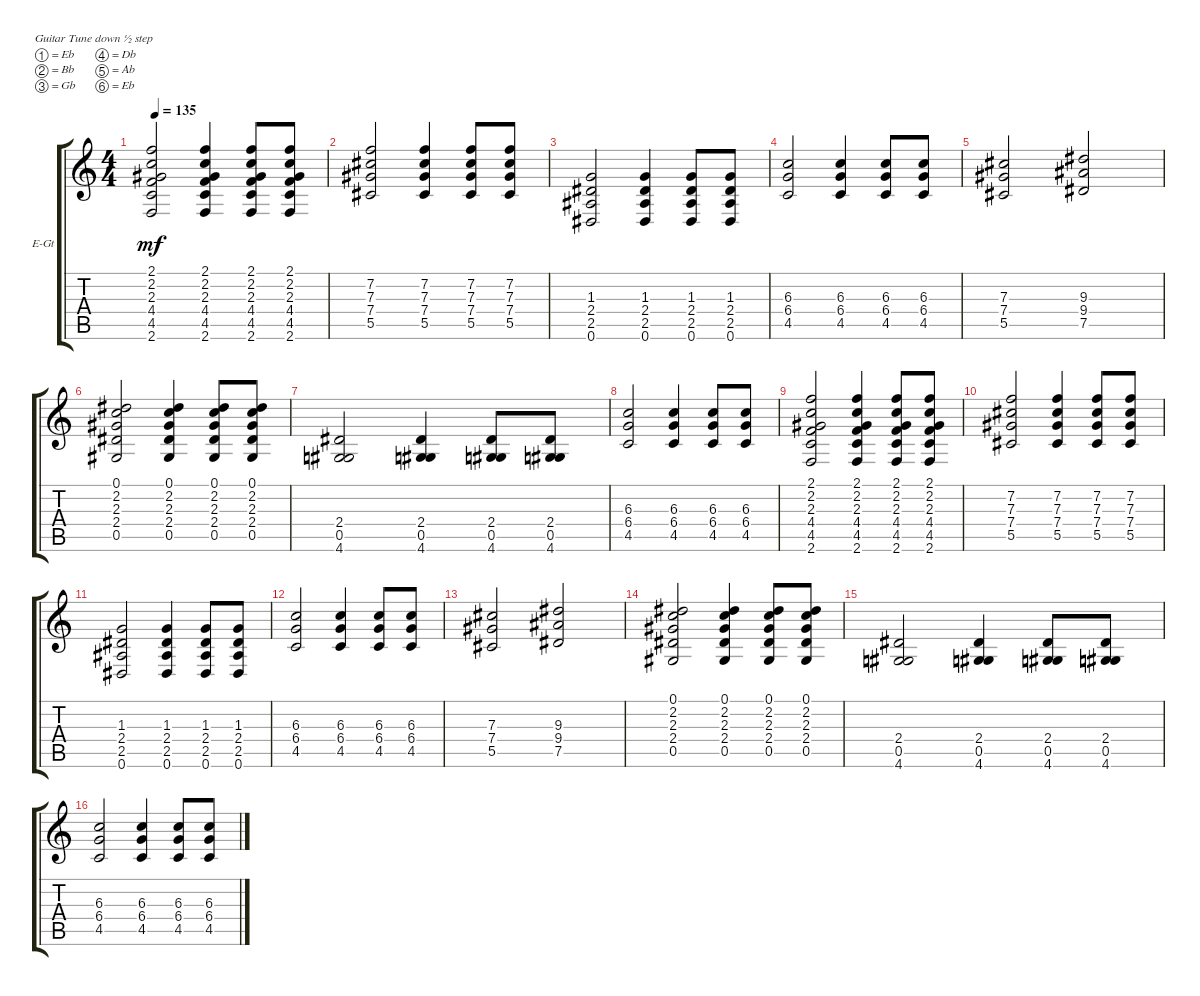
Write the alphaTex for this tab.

\defaultSystemsLayout 4
\bracketExtendMode groupsimilarinstruments
\firstSystemTrackNameOrientation horizontal
\otherSystemsTrackNameOrientation horizontal
\track ("Electric Guitar" "E-Gt") {instrument electricguitarclean}
\staff {score tabs}
\tuning (Eb4 Bb3 Gb3 Db3 Ab2 Eb2)
\ts (4 4)
\tempo 135
\clef g2
\ks c
(4.5 4.4 2.6 2.3 2.2 2.1).2{dy mf} (4.5 4.4 2.6 2.3 2.2 2.1).4 (4.5 4.4 2.6 2.3 2.2 2.1).8 (4.5 4.4 2.6 2.3 2.2 2.1).8 |
(5.5 7.4 7.3 7.2).2 (5.5 7.4 7.3 7.2).4 (5.5 7.4 7.3 7.2).8 (5.5 7.4 7.3 7.2).8 |
(2.5 2.4 1.3 0.6).2 (2.5 2.4 1.3 0.6).4 (2.5 2.4 1.3 0.6).8 (2.5 2.4 1.3 0.6).8 |
(4.5 6.4 6.3).2 (4.5 6.4 6.3).4 (4.5 6.4 6.3).8 (4.5 6.4 6.3).8 |
(5.5 7.3 7.4).2 (7.5 9.4 9.3).2 |
(0.5 2.4 2.3 2.2 0.1).2 (0.5 2.4 2.3 2.2 0.1).4 (0.5 2.4 2.3 2.2 0.1).8 (0.5 2.4 2.3 2.2 0.1).8 |
(0.5 2.4 4.6).2 (0.5 2.4 4.6).4 (0.5 2.4 4.6).8 (0.5 2.4 4.6).8 |
(4.5 6.4 6.3).2 (4.5 6.4 6.3).4 (4.5 6.4 6.3).8 (4.5 6.4 6.3).8 |
(4.5 4.4 2.6 2.3 2.2 2.1).2 (4.5 4.4 2.6 2.3 2.2 2.1).4 (4.5 4.4 2.6 2.3 2.2 2.1).8 (4.5 4.4 2.6 2.3 2.2 2.1).8 |
(5.5 7.4 7.3 7.2).2 (5.5 7.4 7.3 7.2).4 (5.5 7.4 7.3 7.2).8 (5.5 7.4 7.3 7.2).8 |
(2.5 2.4 1.3 0.6).2 (2.5 2.4 1.3 0.6).4 (2.5 2.4 1.3 0.6).8 (2.5 2.4 1.3 0.6).8 |
(4.5 6.4 6.3).2 (4.5 6.4 6.3).4 (4.5 6.4 6.3).8 (4.5 6.4 6.3).8 |
(5.5 7.3 7.4).2 (7.5 9.4 9.3).2 |
(0.5 2.4 2.3 2.2 0.1).2 (0.5 2.4 2.3 2.2 0.1).4 (0.5 2.4 2.3 2.2 0.1).8 (0.5 2.4 2.3 2.2 0.1).8 |
(0.5 2.4 4.6).2 (0.5 2.4 4.6).4 (0.5 2.4 4.6).8 (0.5 2.4 4.6).8 |
(4.5 6.4 6.3).2 (4.5 6.4 6.3).4 (4.5 6.4 6.3).8 (4.5 6.4 6.3).8
